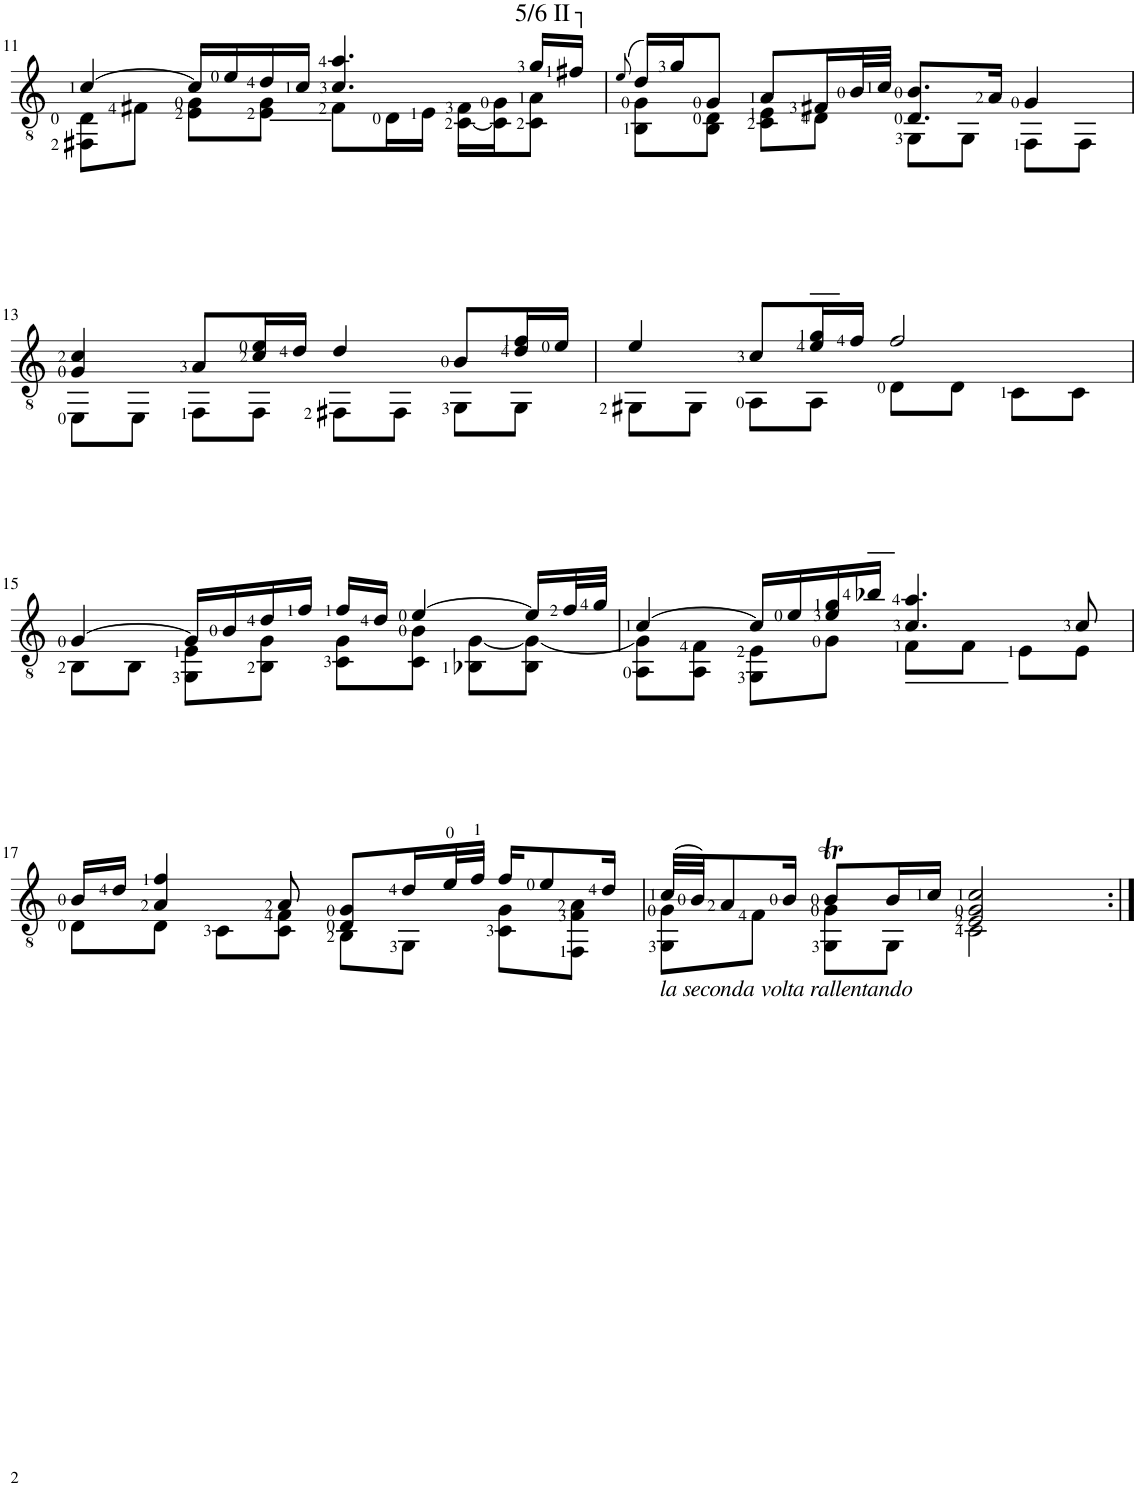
**kern
*part1
*staff1
*I"Classical Guitar
*I'Guit.
!!LO:PB:g=z
*clefGv2
*k[]
*M4/4
=11
*^
[4c/	8FF#X\ 8D\L
.	8F#X\J
16c/LL]	8E\ 8G\L
16e/	.
16d/	8E\ 8G\J
16c/JJ	.
4.c/ 4.a/	8F#\L
.	16D\L
.	16E\JJ
.	[16C\ 16F#\LL
.	16C\] 16G\J
!LO:TX:a:t=5/6 II	!
16g/LL	8C\ 8A\J
16f#X/JJ	.
=12	=12
(8qe/	.
16d/LL)	8BB\ 8G\L
16g/J	.
8G/J	8BB\ 8D\J
8A/L	8C\ 8E\L
16F#X/L	8D\J
32B/L	.
32c/JJJ	.
8.D/ 8.B/L	8GG\L
.	8GG\J
16A/Jk	.
4G/	8FF\L
.	8FF\J
!!LO:LB:g=z	!!
=13	=13
4G/ 4c/	8EE\L
.	8EE\J
8A/L	8FF\L
16c/ 16e/L	8FF\J
16d/JJ	.
4d/	8FF#X\L
.	8FF#\J
8B/L	8GG\L
16d/ 16f/L	8GG\J
16e/JJ	.
=14	=14
4e/	8GG#X\L
.	8GG#\J
8c/L	8AA\L
16e/ 16g/L	8AA\J
16f/JJ	.
2f/	8D\L
.	8D\J
.	8C\L
.	8C\J
!!LO:LB:g=z	!!
=15	=15
[4G/	8BB\L
.	8BB\J
16G/LL]	8GG\ 8E\L
16B/	.
16d/	8BB\ 8G\J
16f/JJ	.
16f/LL	8C\ 8G\L
16d/JJ	.
[4e/	8C\ 8B\J
.	8BB-X\ [8G\L
16e/LL]	8BB-\ 8G\_J
32f/L	.
32g/JJJ	.
=16	=16
[4c/	8AA\ 8G\]L
.	8AA\ 8F\J
16c/LL]	8GG\ 8E\L
16e/	.
16e/ 16g/	8G\J
16b-X/JJ	.
4.c/ 4.a/	8F\L
.	8F\J
.	8E\L
8c/	8E\J
!!LO:LB:g=z	!!
=17	=17
16B/LL	8D\L
16d/JJ	.
4A/ 4f/	8D\J
.	8C\L
8A/	8C\ 8F\J
8D/ 8G/L	8BB\L
16d/L	8GG\J
32e/L	.
32f/JJJ	.
16f/KL	8C\ 8G\L
8e/	.
.	8FF\ 8F\ 8A\J
16d/Jk	.
=18	=18
!LO:TX:b:i:t=la seconda volta rallentando	!
(32c/LLL	8GG\ 8G\L
32B/JJ)	.
8A/	.
.	8F\J
16B/Jk	.
8Bt/L	8GG\ 8G\L
16B/L	8GG\J
16c/JJ	.
2E/ 2G/ 2c/	2C\
*v	*v
=:|!
*-
